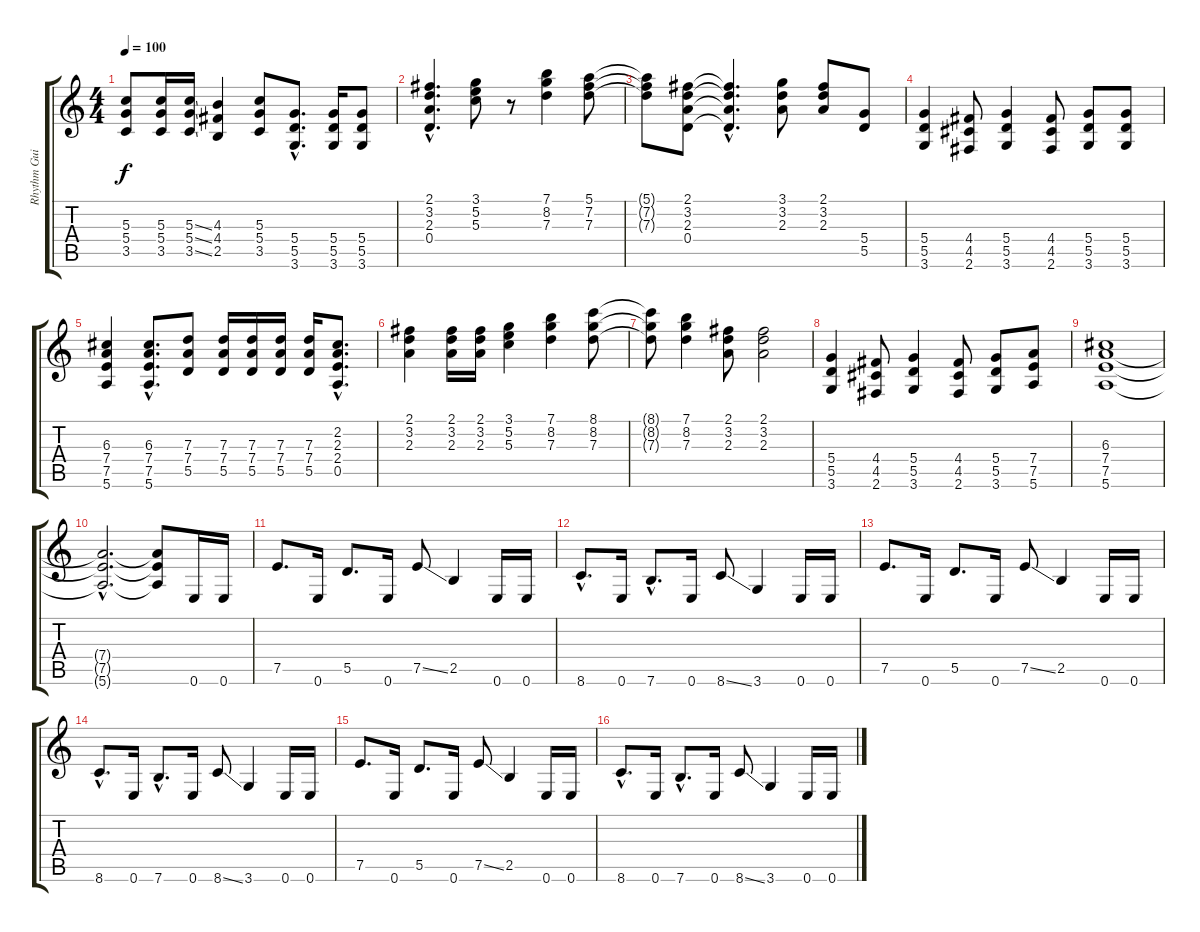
\track ("Rhythm Guitar" "Rhythm Gui") {instrument distortionguitar}
\staff {score tabs}
\tuning (E4 B3 G3 D3 A2 E2) {hide}
\ts (4 4)
\tempo 100
\clef g2
\ks c
(5.3 5.4 3.5).8{dy f} (5.3 5.4 3.5).16 (5.3{ss} 5.4{ss} 3.5{ss}).16 (4.3 4.4 2.5).4 (5.3 5.4 3.5).8 (5.4{hac} 5.5{hac} 3.6{hac}).8{d} (5.4 5.5 3.6).16 (5.4 5.5 3.6).8 |
(2.1{hac} 3.2{hac} 2.3{hac} 0.4{hac}).4{d} (3.1 5.2 5.3).8 r.8 (7.1 8.2 7.3).4 (5.1 7.2 7.3).8 |
(5.1{t} 7.2{t} 7.3{t}).8 (2.1 3.2 2.3 0.4).8 (2.1{hac t} 3.2{hac t} 2.3{hac t} 0.4{hac t}).4{d} (3.1 3.2 2.3).8 (2.1 3.2 2.3).8 (5.4 5.5).8 |
(5.4 5.5 3.6).4 (4.4 4.5 2.6).8 (5.4 5.5 3.6).4 (4.4 4.5 2.6).8 (5.4 5.5 3.6).8 (5.4 5.5 3.6).8 |
(6.3 7.4 7.5 5.6).4 (6.3{hac} 7.4{hac} 7.5{hac} 5.6{hac}).8{d} (7.3 7.4 5.5).8 (7.3 7.4 5.5).16 (7.3 7.4 5.5).16 (7.3 7.4 5.5).16 (7.3 7.4 5.5).16 (2.2{hac} 2.3{hac} 2.4{hac} 0.5{hac}).8{d} |
(2.1 3.2 2.3).4 (2.1 3.2 2.3).16 (2.1 3.2 2.3).16 (3.1 5.2 5.3).4 (7.1 8.2 7.3).4 (8.1 8.2 7.3).8 |
(8.1{t} 8.2{t} 7.3{t}).8 (7.1 8.2 7.3).4 (2.1 3.2 2.3).8 (2.1 3.2 2.3).2 |
(5.4 5.5 3.6).4 (4.4 4.5 2.6).8 (5.4 5.5 3.6).4 (4.4 4.5 2.6).8 (5.4 5.5 3.6).8 (7.4 7.5 5.6).8 |
(6.3 7.4 7.5 5.6).1 |
(7.4{hac t} 7.5{hac t} 5.6{hac t}).2{d} (7.4{t} 7.5{t} 5.6{t}).8 0.6.16 0.6.16 |
7.5.8{d} 0.6.16 5.5.8{d} 0.6.16 7.5{ss}.8 2.5.4 0.6.16 0.6.16 |
8.6{hac}.8{d} 0.6.16 7.6{hac}.8{d} 0.6.16 8.6{ss}.8 3.6.4 0.6.16 0.6.16 |
7.5.8{d} 0.6.16 5.5.8{d} 0.6.16 7.5{ss}.8 2.5.4 0.6.16 0.6.16 |
8.6{hac}.8{d} 0.6.16 7.6{hac}.8{d} 0.6.16 8.6{ss}.8 3.6.4 0.6.16 0.6.16 |
7.5.8{d} 0.6.16 5.5.8{d} 0.6.16 7.5{ss}.8 2.5.4 0.6.16 0.6.16 |
8.6{hac}.8{d} 0.6.16 7.6{hac}.8{d} 0.6.16 8.6{ss}.8 3.6.4 0.6.16 0.6.16
